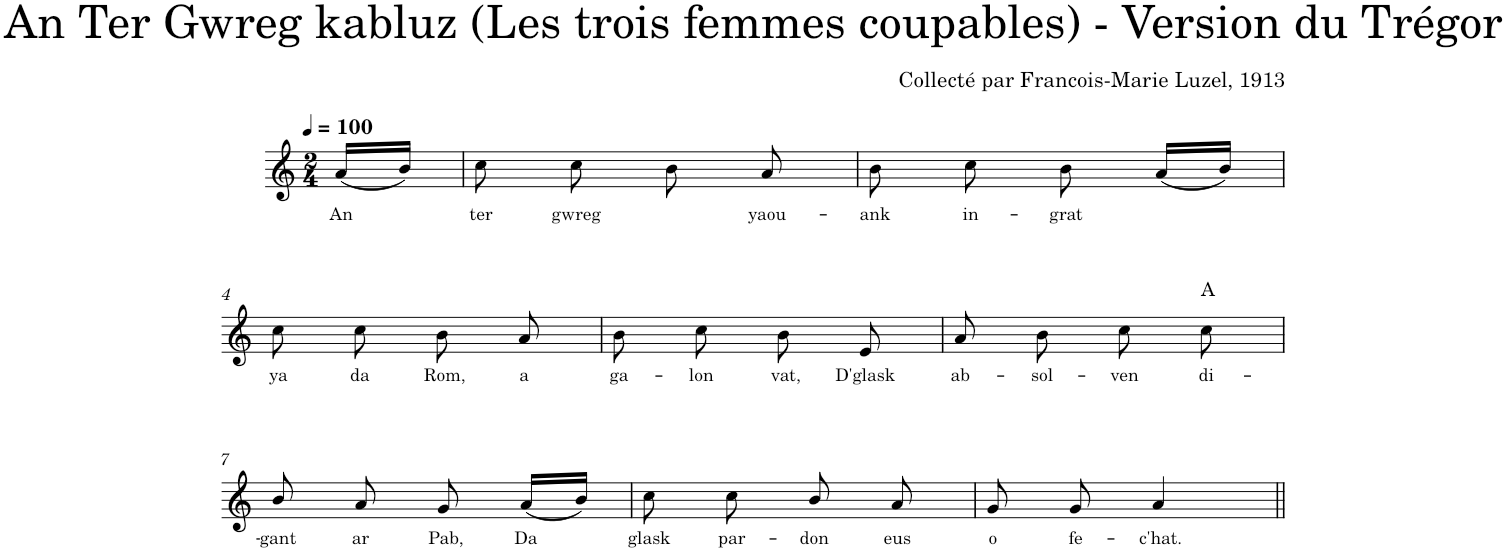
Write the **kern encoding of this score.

**kern	**text	**harte
*part1	*part1	*part1
*staff1	*staff1	*
*I"Piano	*	*
*I'Pno	*	*
*clefG2	*	*
*k[]	*	*
*M2/4	*	*
*MM100	*	*
=1	=1	=1
!	!LO:LY:b	!
(16a/LL	An	.
16b/JJ)	.	.
=2	=2	=2
!	!LO:LY:b	!
8cc\	ter	.
!	!LO:LY:b	!
8cc\	gwreg	.
8b\	.	.
!	!LO:LY:b	!
8a/	yaou-	.
=3	=3	=3
!	!LO:LY:b	!
8b\	-ank	.
!	!LO:LY:b	!
8cc\	in-	.
!	!LO:LY:b	!
8b\	-grat	.
(16a/LL	.	.
16b/JJ)	.	.
!!LO:LB:g=z
=4	=4	=4
!	!LO:LY:b	!
8cc\	ya	.
!	!LO:LY:b	!
8cc\	da	.
!	!LO:LY:b	!
8b\	Rom,	.
!	!LO:LY:b	!
8a/	a	.
=5	=5	=5
!	!LO:LY:b	!
8b\	ga-	.
!	!LO:LY:b	!
8cc\	-lon	.
!	!LO:LY:b	!
8b\	vat,	.
!	!LO:LY:b	!
8e/	D'glask	.
=6	=6	=6
!	!LO:LY:b	!
8a/	ab-	.
!	!LO:LY:b	!
8b\	-sol-	.
!	!LO:LY:b	!
8cc\	-ven	.
!	!LO:LY:b	!
8ccn\	di-	A:maj
!!LO:LB:g=z
=7	=7	=7
!	!LO:LY:b	!
8b/	-gant	.
!	!LO:LY:b	!
8a/	ar	.
!	!LO:LY:b	!
8g/	Pab,	.
!	!LO:LY:b	!
(16a/LL	Da	.
16b/JJ)	.	.
=8	=8	=8
!	!LO:LY:b	!
8cc\	glask	.
!	!LO:LY:b	!
8cc\	par-	.
!	!LO:LY:b	!
8b/	-don	.
!	!LO:LY:b	!
8a/	eus	.
=9	=9	=9
!	!LO:LY:b	!
8g/	o	.
!	!LO:LY:b	!
8g/	fe-	.
!	!LO:LY:b	!
4a/	-c'hat.	.
=||	=||	=||
*-	*-	*-
